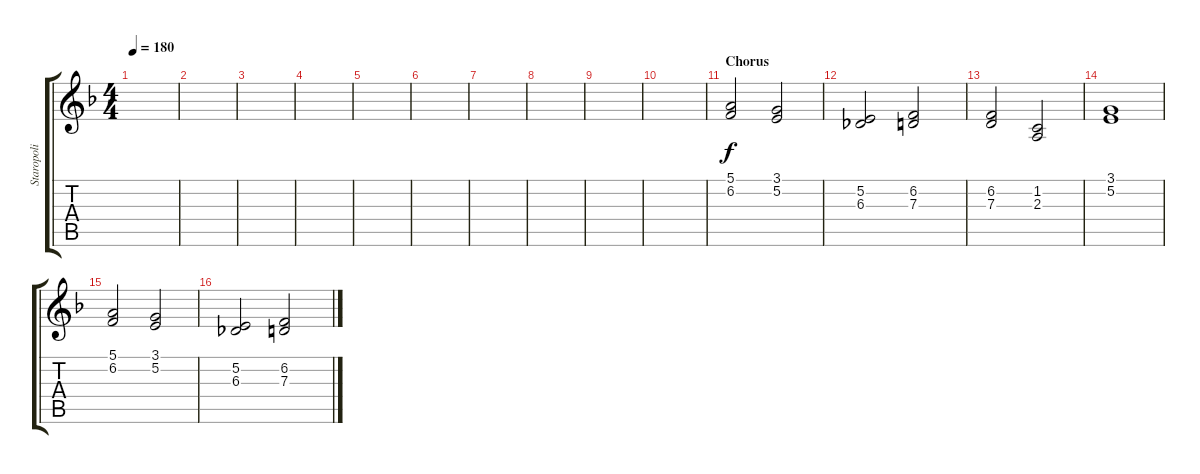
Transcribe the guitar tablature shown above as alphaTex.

\track ("Staropoli 2" "Staropoli ") {instrument stringensemble1}
\staff {score tabs}
\tuning (E4 B3 G3 D3 A2 E2) {hide}
\ts (4 4)
\tempo 180
\clef g2
\ks dminor
|
|
|
|
|
|
|
|
|
|
\section ("" "Chorus")
(5.1 6.2).2 (3.1 5.2).2 |
(5.2 6.3).2 (6.2 7.3).2 |
(6.2 7.3).2 (1.2 2.3).2 |
(3.1 5.2).1 |
(5.1 6.2).2 (3.1 5.2).2 |
(5.2 6.3).2 (6.2 7.3).2
